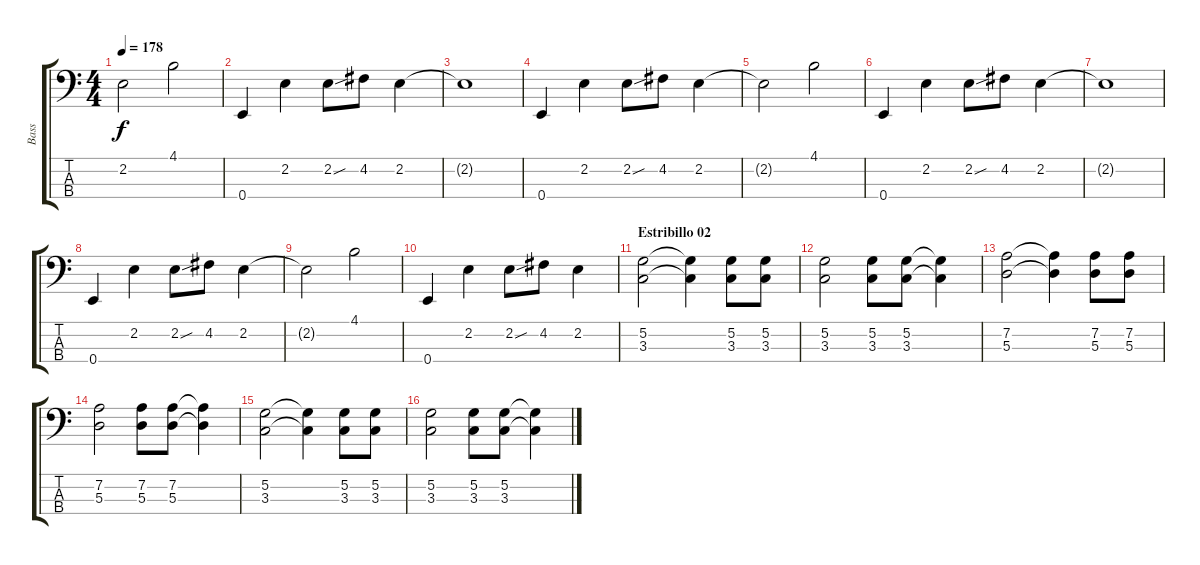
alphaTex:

\track ("Bass" "Bass") {instrument electricbasspick}
\staff {score tabs}
\tuning (G2 D2 A1 E1) {hide}
\ts (4 4)
\tempo 178
\clef f4
\ks c
2.2{t}.2{dy f} 4.1.2 |
0.4.4 2.2.4 2.2{sou}.8 4.2.8 2.2.4 |
2.2{t}.1 |
0.4.4 2.2.4 2.2{sou}.8 4.2.8 2.2.4 |
2.2{t}.2 4.1.2 |
0.4.4 2.2.4 2.2{sou}.8 4.2.8 2.2.4 |
2.2{t}.1 |
0.4.4 2.2.4 2.2{sou}.8 4.2.8 2.2.4 |
2.2{t}.2 4.1.2 |
0.4.4 2.2.4 2.2{sou}.8 4.2.8 2.2.4 |
\section ("" "Estribillo 02")
(5.2 3.3).2 (5.2{t} 3.3{t}).4 (5.2 3.3).8 (5.2 3.3).8 |
(5.2 3.3).2 (5.2 3.3).8 (5.2 3.3).8 (5.2{t} 3.3{t}).4 |
(7.2 5.3).2 (7.2{t} 5.3{t}).4 (7.2 5.3).8 (7.2 5.3).8 |
(7.2 5.3).2 (7.2 5.3).8 (7.2 5.3).8 (7.2{t} 5.3{t}).4 |
(5.2 3.3).2 (5.2{t} 3.3{t}).4 (5.2 3.3).8 (5.2 3.3).8 |
(5.2 3.3).2 (5.2 3.3).8 (5.2 3.3).8 (5.2{t} 3.3{t}).4
